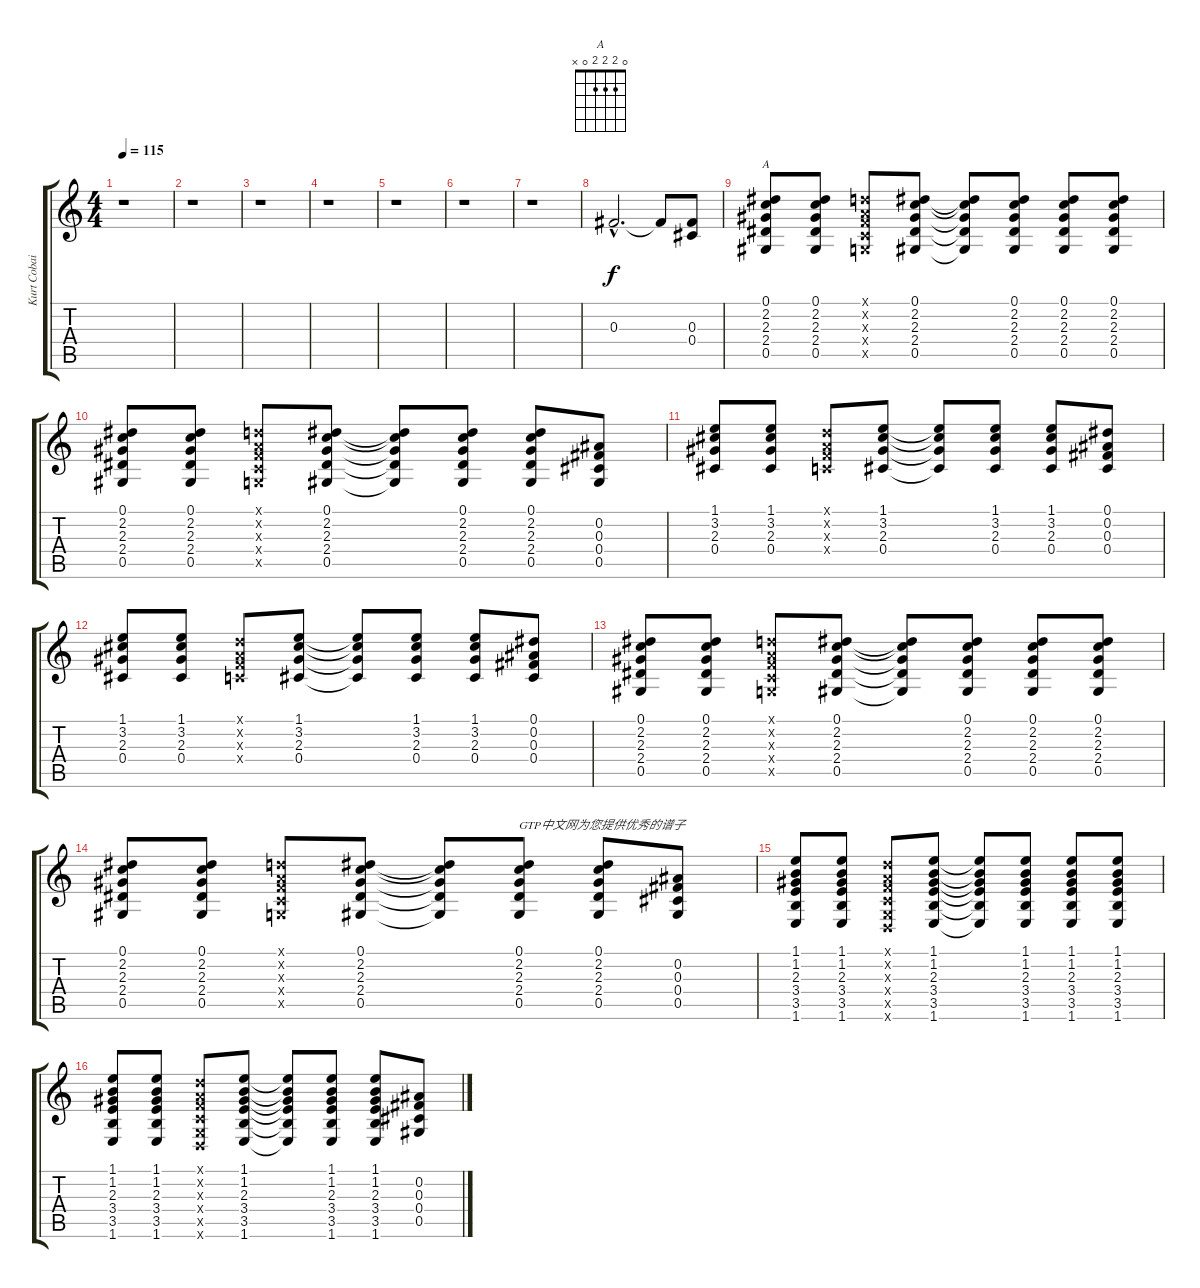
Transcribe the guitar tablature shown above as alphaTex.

\track ("Kurt Cobain" "Kurt Cobai") {instrument acousticguitarsteel}
\staff {score tabs}
\tuning (Eb4 Bb3 Gb3 Db3 Ab2 Eb2) {hide}
\chord ("A" 0 2 2 2 0 x)
\ts (4 4)
\tempo 115
\clef g2
\ks c
r.1{dy f instrument acousticguitarsteel} |
r.1 |
r.1 |
r.1 |
r.1 |
r.1 |
r.1 |
0.3{hac}.2{d} 0.3{t}.8 (0.3 0.4).8 |
(0.1 2.2 2.3 2.4 0.5).8{ch "A"} (0.1 2.2 2.3 2.4 0.5).8 (-1.1{x} -1.2{x} -1.3{x} -1.4{x} -1.5{x}).8 (0.1 2.2 2.3 2.4 0.5).8 (0.1{t} 2.2{t} 2.3{t} 2.4{t} 0.5{t}).8 (0.1 2.2 2.3 2.4 0.5).8 (0.1 2.2 2.3 2.4 0.5).8 (0.1 2.2 2.3 2.4 0.5).8 |
(0.1 2.2 2.3 2.4 0.5).8 (0.1 2.2 2.3 2.4 0.5).8 (-1.1{x} -1.2{x} -1.3{x} -1.4{x} -1.5{x}).8 (0.1 2.2 2.3 2.4 0.5).8 (0.1{t} 2.2{t} 2.3{t} 2.4{t} 0.5{t}).8 (0.1 2.2 2.3 2.4 0.5).8 (0.1 2.2 2.3 2.4 0.5).8 (0.2 0.3 0.4 0.5).8 |
(1.1 3.2 2.3 0.4).8 (1.1 3.2 2.3 0.4).8 (-1.1{x} -1.2{x} -1.3{x} -1.4{x}).8 (1.1 3.2 2.3 0.4).8 (1.1{t} 3.2{t} 2.3{t} 0.4{t}).8 (1.1 3.2 2.3 0.4).8 (1.1 3.2 2.3 0.4).8 (0.1 0.2 0.3 0.4).8 |
(1.1 3.2 2.3 0.4).8 (1.1 3.2 2.3 0.4).8 (-1.1{x} -1.2{x} -1.3{x} -1.4{x}).8 (1.1 3.2 2.3 0.4).8 (1.1{t} 3.2{t} 2.3{t} 0.4{t}).8 (1.1 3.2 2.3 0.4).8 (1.1 3.2 2.3 0.4).8 (0.1 0.2 0.3 0.4).8 |
(0.1 2.2 2.3 2.4 0.5).8 (0.1 2.2 2.3 2.4 0.5).8 (-1.1{x} -1.2{x} -1.3{x} -1.4{x} -1.5{x}).8 (0.1 2.2 2.3 2.4 0.5).8 (0.1{t} 2.2{t} 2.3{t} 2.4{t} 0.5{t}).8 (0.1 2.2 2.3 2.4 0.5).8 (0.1 2.2 2.3 2.4 0.5).8 (0.1 2.2 2.3 2.4 0.5).8 |
(0.1 2.2 2.3 2.4 0.5).8 (0.1 2.2 2.3 2.4 0.5).8 (-1.1{x} -1.2{x} -1.3{x} -1.4{x} -1.5{x}).8 (0.1 2.2 2.3 2.4 0.5).8 (0.1{t} 2.2{t} 2.3{t} 2.4{t} 0.5{t}).8 (0.1 2.2 2.3 2.4 0.5).8{txt "GTP中文网为您提供优秀的谱子"} (0.1 2.2 2.3 2.4 0.5).8 (0.2 0.3 0.4 0.5).8 |
(1.1 1.2 2.3 3.4 3.5 1.6).8 (1.1 1.2 2.3 3.4 3.5 1.6).8 (-1.1{x} -1.2{x} -1.3{x} -1.4{x} -1.5{x} -1.6{x}).8 (1.1 1.2 2.3 3.4 3.5 1.6).8 (1.1{t} 1.2{t} 2.3{t} 3.4{t} 3.5{t} 1.6{t}).8 (1.1 1.2 2.3 3.4 3.5 1.6).8 (1.1 1.2 2.3 3.4 3.5 1.6).8 (1.1 1.2 2.3 3.4 3.5 1.6).8 |
(1.1 1.2 2.3 3.4 3.5 1.6).8 (1.1 1.2 2.3 3.4 3.5 1.6).8 (-1.1{x} -1.2{x} -1.3{x} -1.4{x} -1.5{x} -1.6{x}).8 (1.1 1.2 2.3 3.4 3.5 1.6).8 (1.1{t} 1.2{t} 2.3{t} 3.4{t} 3.5{t} 1.6{t}).8 (1.1 1.2 2.3 3.4 3.5 1.6).8 (1.1 1.2 2.3 3.4 3.5 1.6).8 (0.2 0.3 0.4 0.5).8
